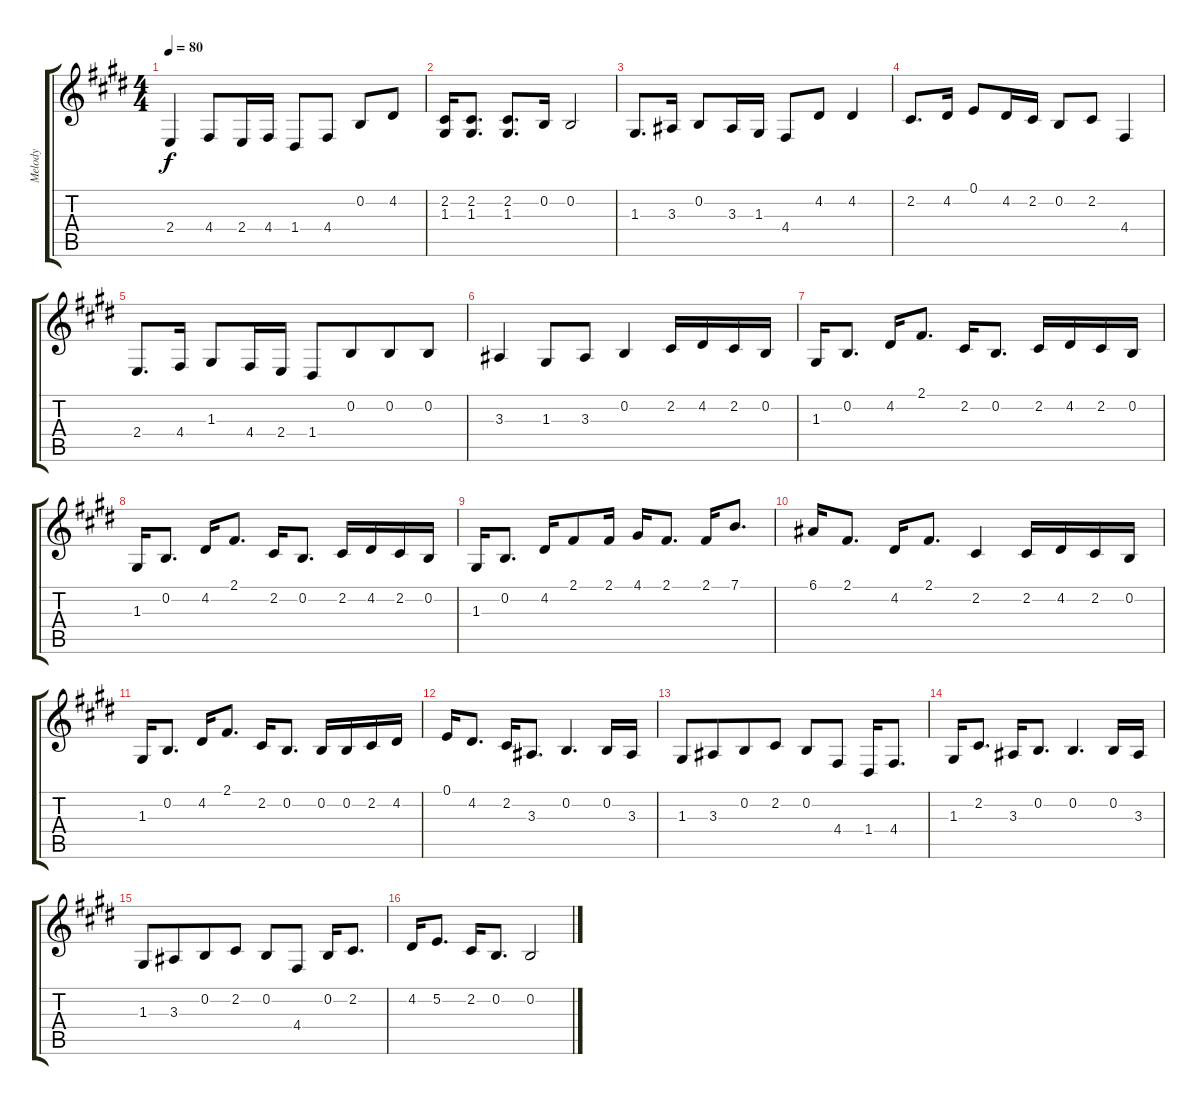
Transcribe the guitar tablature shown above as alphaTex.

\track ("Melody" "Melody") {instrument acousticgrandpiano}
\staff {score tabs}
\tuning (E4 B3 G3 D3 A2 E2) {hide}
\ts (4 4)
\tempo 80
\clef g2
\ks e
2.4.4{dy f} 4.4.8 2.4.16 4.4.16 1.4.8 4.4.8 0.2.8 4.2.8 |
(2.2 1.3).16 (2.2 1.3).8{d} (2.2 1.3).8{d} 0.2.16 0.2.2 |
1.3.8{d} 3.3.16 0.2.8 3.3.16 1.3.16 4.4.8 4.2.8 4.2.4 |
2.2.8{d} 4.2.16 0.1.8 4.2.16 2.2.16 0.2.8 2.2.8 4.4.4 |
2.4.8{d} 4.4.16 1.3.8 4.4.16 2.4.16 1.4.8 0.2.8{beam merge} 0.2.8 0.2.8 |
3.3.4 1.3.8 3.3.8 0.2.4 2.2.16 4.2.16 2.2.16 0.2.16 |
1.3.16 0.2.8{d} 4.2.16 2.1.8{d} 2.2.16 0.2.8{d} 2.2.16 4.2.16 2.2.16 0.2.16 |
1.3.16 0.2.8{d} 4.2.16 2.1.8{d} 2.2.16 0.2.8{d} 2.2.16 4.2.16 2.2.16 0.2.16 |
1.3.16 0.2.8{d} 4.2.16 2.1.8 2.1.16 4.1.16 2.1.8{d} 2.1.16 7.1.8{d} |
6.1.16 2.1.8{d} 4.2.16 2.1.8{d} 2.2.4 2.2.16 4.2.16 2.2.16 0.2.16 |
1.3.16 0.2.8{d} 4.2.16 2.1.8{d} 2.2.16 0.2.8{d} 0.2.16 0.2.16 2.2.16 4.2.16 |
0.1.16 4.2.8{d} 2.2.16 3.3.8{d} 0.2.4{d} 0.2.16 3.3.16 |
1.3.8 3.3.8{beam merge} 0.2.8 2.2.8 0.2.8 4.4.8 1.4.16 4.4.8{d} |
1.3.16 2.2.8{d} 3.3.16 0.2.8{d} 0.2.4{d} 0.2.16 3.3.16 |
1.3.8 3.3.8{beam merge} 0.2.8 2.2.8 0.2.8 4.4.8 0.2.16 2.2.8{d} |
4.2.16 5.2.8{d} 2.2.16 0.2.8{d} 0.2.2
